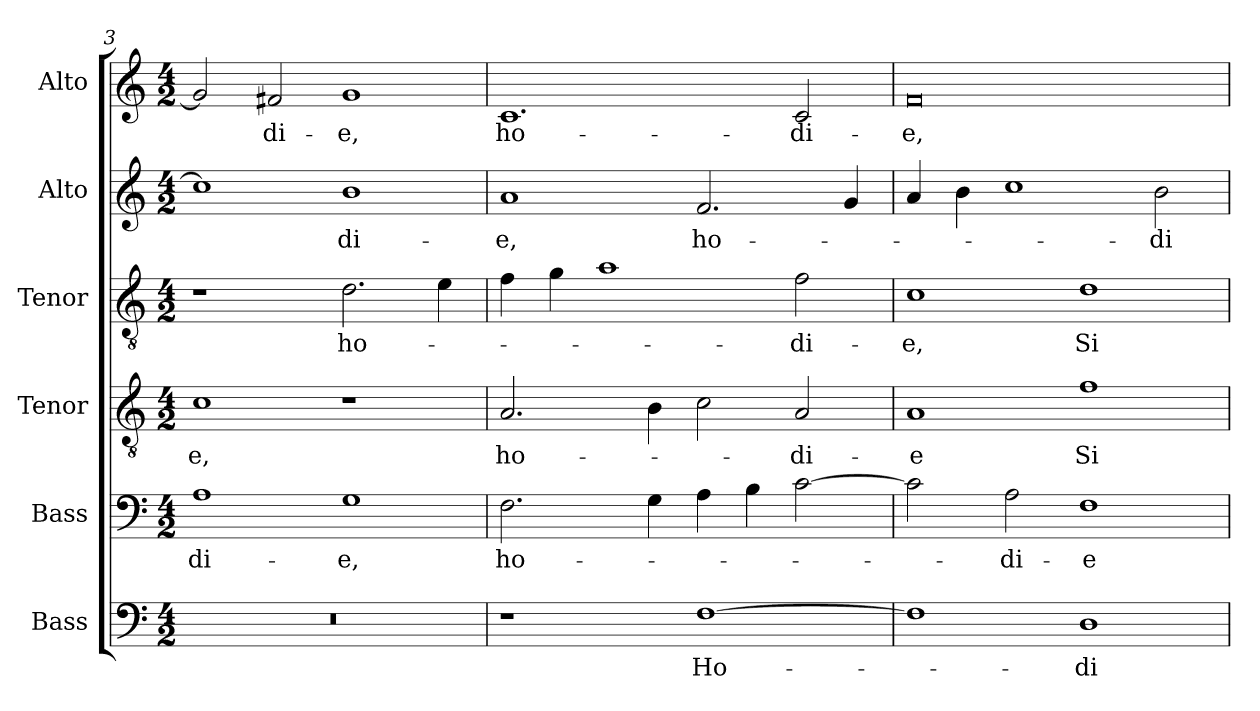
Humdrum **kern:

**kern	**text	**kern	**text	**kern	**text	**kern	**text	**kern	**text	**kern	**text
*part6	*part6	*part5	*part5	*part4	*part4	*part3	*part3	*part2	*part2	*part1	*part1
*staff6	*staff6	*staff5	*staff5	*staff4	*staff4	*staff3	*staff3	*staff2	*staff2	*staff1	*staff1
*I"Bass	*	*I"Bass	*	*I"Tenor	*	*I"Tenor	*	*I"Alto	*	*I"Alto	*
*I'B.	*	*	*	*I'T.	*	*I'T.	*	*I'A.	*	*I'A.	*
*clefF4	*	*clefF4	*	*clefGv2	*	*clefGv2	*	*clefG2	*	*clefG2	*
*	*	*	*	*ITrd7c12	*	*ITrd7c12	*	*	*	*	*
*k[]	*	*k[]	*	*k[]	*	*k[]	*	*k[]	*	*k[]	*
*C:	*	*C:	*	*C:	*	*C:	*	*C:	*	*C:	*
*M4/2	*	*M4/2	*	*M4/2	*	*M4/2	*	*M4/2	*	*M4/2	*
=3	=3	=3	=3	=3	=3	=3	=3	=3	=3	=3	=3
!LO:N:vis=1	!	!	!	!	!	!	!	!	!	!	!
!	!	!	!LO:LY:b:color=#000000	!	!	!	!	!	!	!	!
!	!	!	!	!	!LO:LY:b:color=#000000	!	!	!	!	!	!
0r	.	1Ai	-di-	1Ci	-e,	1r	.	1cci]	.	2gi/]	.
!	!	!	!	!	!	!	!	!	!	!	!LO:LY:b:color=#000000
.	.	.	.	.	.	.	.	.	.	2f#Xi/	-di-
!	!	!	!LO:LY:b:color=#000000	!	!	!	!	!	!	!	!
!	!	!	!	!	!	!	!LO:LY:b:color=#000000	!	!	!	!
!	!	!	!	!	!	!	!	!	!LO:LY:b:color=#000000	!	!
!	!	!	!	!	!	!	!	!	!	!	!LO:LY:b:color=#000000
.	.	1Gi	-e,	1r	.	2.Di\	ho-	1bi	-di-	1gi	-e,
.	.	.	.	.	.	4Ei\	.	.	.	.	.
=4	=4	=4	=4	=4	=4	=4	=4	=4	=4	=4	=4
!	!	!	!LO:LY:b:color=#000000	!	!	!	!	!	!	!	!
!	!	!	!	!	!LO:LY:b:color=#000000	!	!	!	!	!	!
!	!	!	!	!	!	!	!	!	!LO:LY:b:color=#000000	!	!
!	!	!	!	!	!	!	!	!	!	!	!LO:LY:b:color=#000000
1r	.	2.Fi\	ho-	2.AAi/	ho-	4Fi\	.	1ai	-e,	1.ci	ho-
.	.	.	.	.	.	4Gi\	.	.	.	.	.
.	.	.	.	.	.	1Ai	.	.	.	.	.
.	.	4Gi\	.	4BBi\	.	.	.	.	.	.	.
!	!LO:LY:b:color=#000000	!	!	!	!	!	!	!	!	!	!
!	!	!	!	!	!	!	!	!	!LO:LY:b:color=#000000	!	!
[1Fi	Ho-	4Ai\	.	2Ci\	.	.	.	2.fi/	ho-	.	.
.	.	4Bi\	.	.	.	.	.	.	.	.	.
!	!	!	!	!	!LO:LY:b:color=#000000	!	!	!	!	!	!
!	!	!	!	!	!	!	!LO:LY:b:color=#000000	!	!	!	!
!	!	!	!	!	!	!	!	!	!	!	!LO:LY:b:color=#000000
.	.	[2ci\	.	2AAi/	-di-	2Fi\	-di-	.	.	2ci/	-di-
.	.	.	.	.	.	.	.	4gi/	.	.	.
!!LO:LB:g=z
=5	=5	=5	=5	=5	=5	=5	=5	=5	=5	=5	=5
!	!	!	!	!	!LO:LY:b:color=#000000	!	!	!	!	!	!
!	!	!	!	!	!	!	!LO:LY:b:color=#000000	!	!	!	!
!	!	!	!	!	!	!	!	!	!	!	!LO:LY:b:color=#000000
1Fi]	.	2ci\]	.	1AAi	-e	1Ci	-e,	4ai/	.	0fi	-e,
.	.	.	.	.	.	.	.	4bi\	.	.	.
!	!	!	!LO:LY:b:color=#000000	!	!	!	!	!	!	!	!
.	.	2Ai\	-di-	.	.	.	.	1cci	.	.	.
!	!LO:LY:b:color=#000000	!	!	!	!	!	!	!	!	!	!
!	!	!	!LO:LY:b:color=#000000	!	!	!	!	!	!	!	!
!	!	!	!	!	!LO:LY:b:color=#000000	!	!	!	!	!	!
!	!	!	!	!	!	!	!LO:LY:b:color=#000000	!	!	!	!
1Di	-di-	1Fi	-e	1Fi	Si-	1Di	Si-	.	.	.	.
!	!	!	!	!	!	!	!	!	!LO:LY:b:color=#000000	!	!
.	.	.	.	.	.	.	.	2bi\	-di-	.	.
=	=	=	=	=	=	=	=	=	=	=	=
*-	*-	*-	*-	*-	*-	*-	*-	*-	*-	*-	*-
